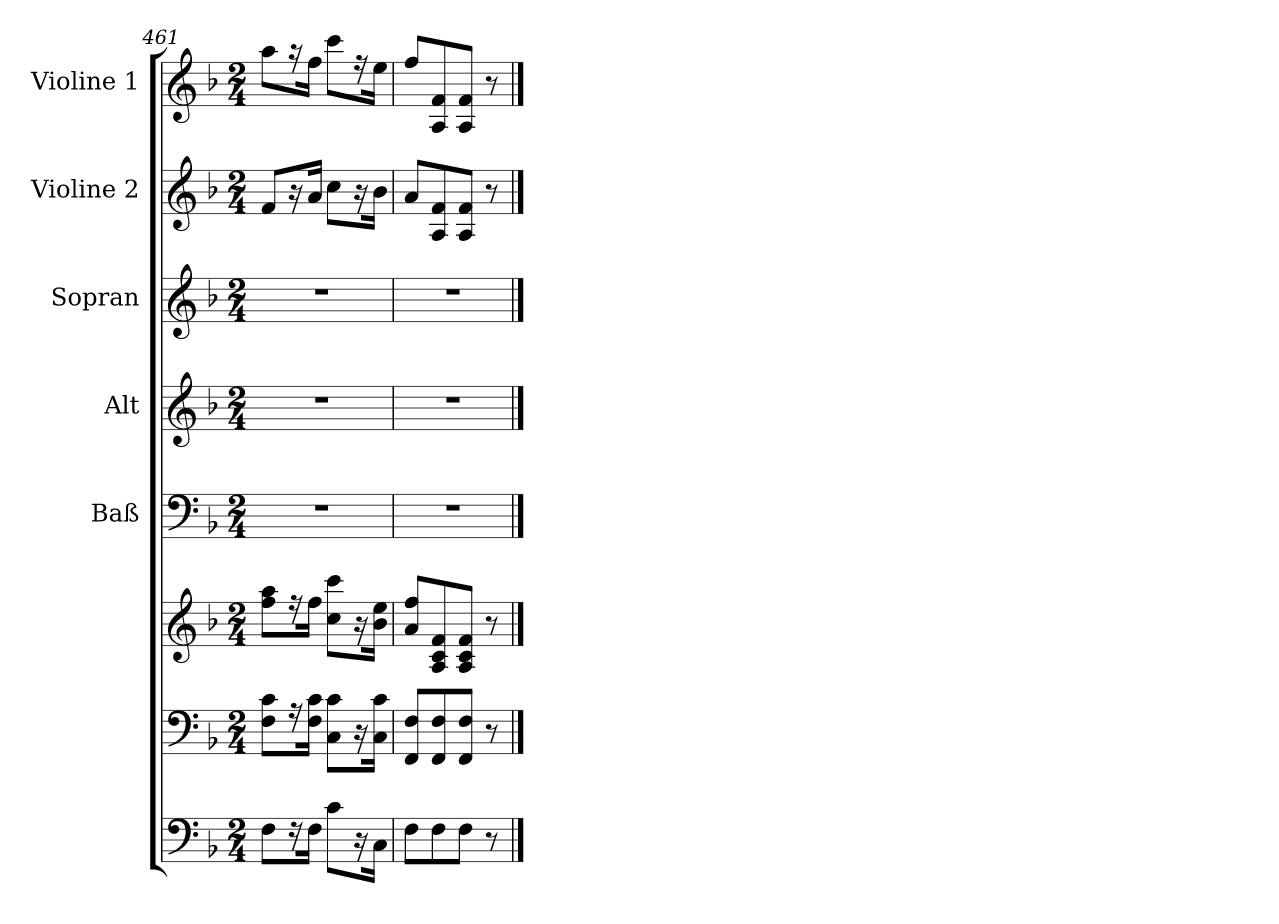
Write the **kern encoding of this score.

**kern	**kern	**kern	**kern	**kern	**kern	**kern	**kern
*part7	*part6	*part6	*part5	*part4	*part3	*part2	*part1
*staff8	*staff7	*staff6	*staff5	*staff4	*staff3	*staff2	*staff1
*	*	*	*I"Baß	*I"Alt	*I"Sopran	*I"Violine 2	*I"Violine 1
*	*	*	*	*	*	*I'Vln	*I'Vln
*clefF4	*clefF4	*clefG2	*clefF4	*clefG2	*clefG2	*clefG2	*clefG2
*ITrd7c12	*	*	*	*	*	*	*
*k[b-]	*k[b-]	*k[b-]	*k[b-]	*k[b-]	*k[b-]	*k[b-]	*k[b-]
*F:	*F:	*F:	*F:	*F:	*F:	*F:	*F:
*M2/4	*M2/4	*M2/4	*M2/4	*M2/4	*M2/4	*M2/4	*M2/4
=461	=461	=461	=461	=461	=461	=461	=461
8FF\L	8F\ 8c\L	8ff\ 8aa\L	2r	2r	2r	8f/L	8aa\L
16r	16r	16r	.	.	.	16r	16r
16FF\Jk	16F\ 16c\Jk	16ff\Jk	.	.	.	16a/Jk	16ff\Jk
8C\L	8C\ 8c\L	8cc\ 8ccc\L	.	.	.	8cc\L	8ccc\L
16r	16r	16r	.	.	.	16r	16r
16CC\Jk	16C\ 16c\Jk	16b-\ 16ee\Jk	.	.	.	16b-\Jk	16ee\Jk
=462	=462	=462	=462	=462	=462	=462	=462
8FF\L	8FF/ 8F/L	8a/ 8ff/L	2r	2r	2r	8a/L	8ff/L
8FF\	8FF/ 8F/	8A/ 8c/ 8f/	.	.	.	8A/ 8f/	8A/ 8f/
8FF\J	8FF/ 8F/J	8A/ 8c/ 8f/J	.	.	.	8A/ 8f/J	8A/ 8f/J
8r	8r	8r	.	.	.	8r	8r
==	==	==	==	==	==	==	==
*-	*-	*-	*-	*-	*-	*-	*-
